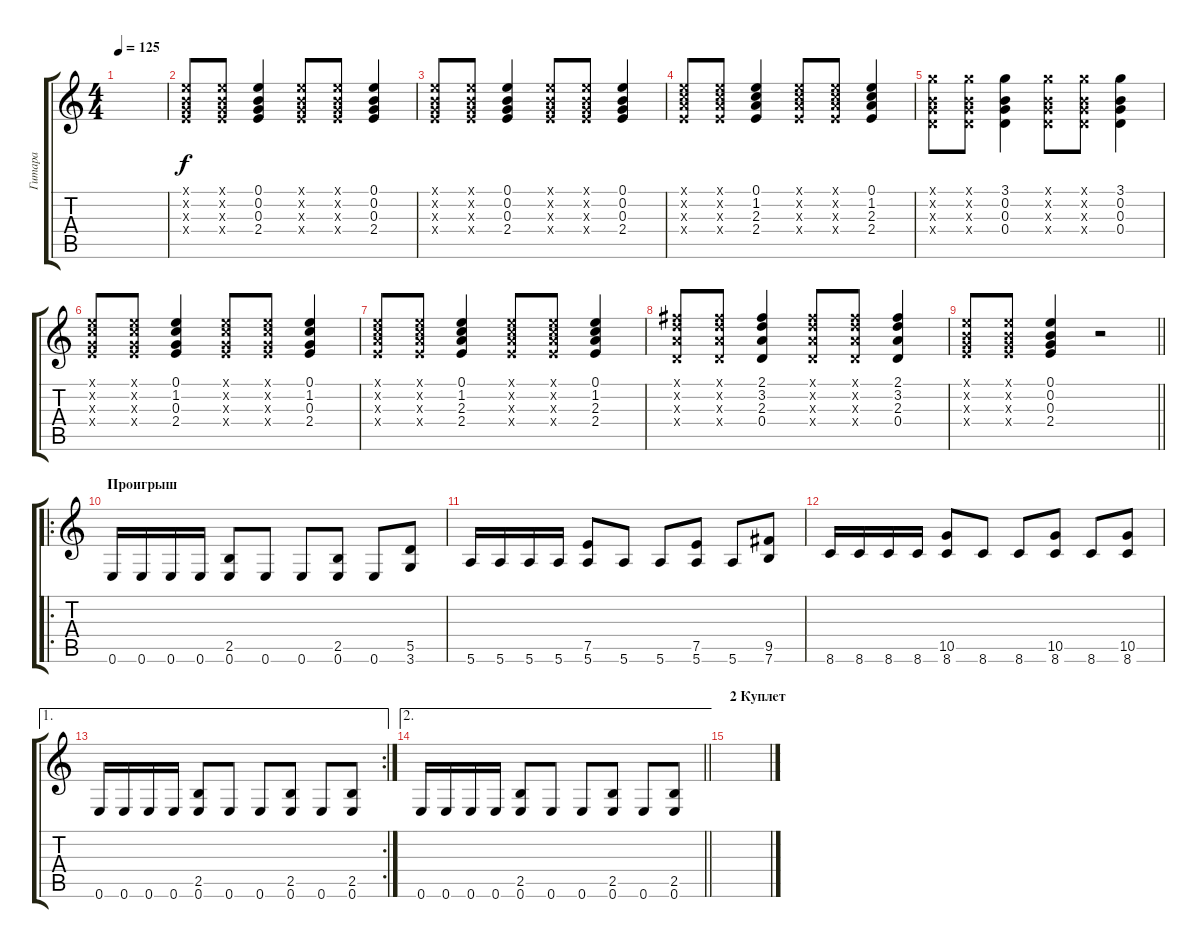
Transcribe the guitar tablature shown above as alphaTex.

\track ("Гитара" "Гитара") {instrument distortionguitar}
\staff {score tabs}
\tuning (E4 B3 G3 D3 A2 E2) {hide}
\ts (4 4)
\tempo 125
\clef g2
\ks c
|
(0.1{x} 0.2{x} 0.3{x} 2.4{x}).8 (0.1{x} 0.2{x} 0.3{x} 2.4{x}).8 (0.1 0.2 0.3 2.4).4 (0.1{x} 0.2{x} 0.3{x} 2.4{x}).8 (0.1{x} 0.2{x} 0.3{x} 2.4{x}).8 (0.1 0.2 0.3 2.4).4 |
(0.1{x} 0.2{x} 0.3{x} 2.4{x}).8 (0.1{x} 0.2{x} 0.3{x} 2.4{x}).8 (0.1 0.2 0.3 2.4).4 (0.1{x} 0.2{x} 0.3{x} 2.4{x}).8 (0.1{x} 0.2{x} 0.3{x} 2.4{x}).8 (0.1 0.2 0.3 2.4).4 |
(0.1{x} 1.2{x} 2.3{x} 2.4{x}).8 (0.1{x} 1.2{x} 2.3{x} 2.4{x}).8 (0.1 1.2 2.3 2.4).4 (0.1{x} 1.2{x} 2.3{x} 2.4{x}).8 (0.1{x} 1.2{x} 2.3{x} 2.4{x}).8 (0.1 1.2 2.3 2.4).4 |
(3.1{x} 0.2{x} 0.3{x} 0.4{x}).8 (3.1{x} 0.2{x} 0.3{x} 0.4{x}).8 (3.1 0.2 0.3 0.4).4 (3.1{x} 0.2{x} 0.3{x} 0.4{x}).8 (3.1{x} 0.2{x} 0.3{x} 0.4{x}).8 (3.1 0.2 0.3 0.4).4 |
(0.1{x} 1.2{x} 0.3{x} 2.4{x}).8 (0.1{x} 1.2{x} 0.3{x} 2.4{x}).8 (0.1 1.2 0.3 2.4).4 (0.1{x} 1.2{x} 0.3{x} 2.4{x}).8 (0.1{x} 1.2{x} 0.3{x} 2.4{x}).8 (0.1 1.2 0.3 2.4).4 |
(0.1{x} 1.2{x} 2.3{x} 2.4{x}).8 (0.1{x} 1.2{x} 2.3{x} 2.4{x}).8 (0.1 1.2 2.3 2.4).4 (0.1{x} 1.2{x} 2.3{x} 2.4{x}).8 (0.1{x} 1.2{x} 2.3{x} 2.4{x}).8 (0.1 1.2 2.3 2.4).4 |
(2.1{x} 3.2{x} 2.3{x} 0.4{x}).8 (2.1{x} 3.2{x} 2.3{x} 0.4{x}).8 (2.1 3.2 2.3 0.4).4 (2.1{x} 3.2{x} 2.3{x} 0.4{x}).8 (2.1{x} 3.2{x} 2.3{x} 0.4{x}).8 (2.1 3.2 2.3 0.4).4 |
\barLineRight lightlight
(0.1{x} 0.2{x} 0.3{x} 2.4{x}).8 (0.1{x} 0.2{x} 0.3{x} 2.4{x}).8 (0.1 0.2 0.3 2.4).4 r.2 |
\ro
\section ("" "Проигрыш")
0.6.16{volume 14 instrument distortionguitar} 0.6.16 0.6.16 0.6.16 (2.5 0.6).8 0.6.8 0.6.8 (2.5 0.6).8 0.6.8 (5.5 3.6).8 |
5.6.16 5.6.16 5.6.16 5.6.16 (7.5 5.6).8 5.6.8 5.6.8 (7.5 5.6).8 5.6.8 (9.5 7.6).8 |
8.6.16 8.6.16 8.6.16 8.6.16 (10.5 8.6).8 8.6.8 8.6.8 (10.5 8.6).8 8.6.8 (10.5 8.6).8 |
\ae 1
\rc 2
0.6.16 0.6.16 0.6.16 0.6.16 (2.5 0.6).8 0.6.8 0.6.8 (2.5 0.6).8 0.6.8 (2.5 0.6).8 |
\ae 2
\barLineRight lightlight
0.6.16 0.6.16 0.6.16 0.6.16 (2.5 0.6).8 0.6.8 0.6.8 (2.5 0.6).8 0.6.8 (2.5 0.6).8 |
\section ("" "2 Куплет")
